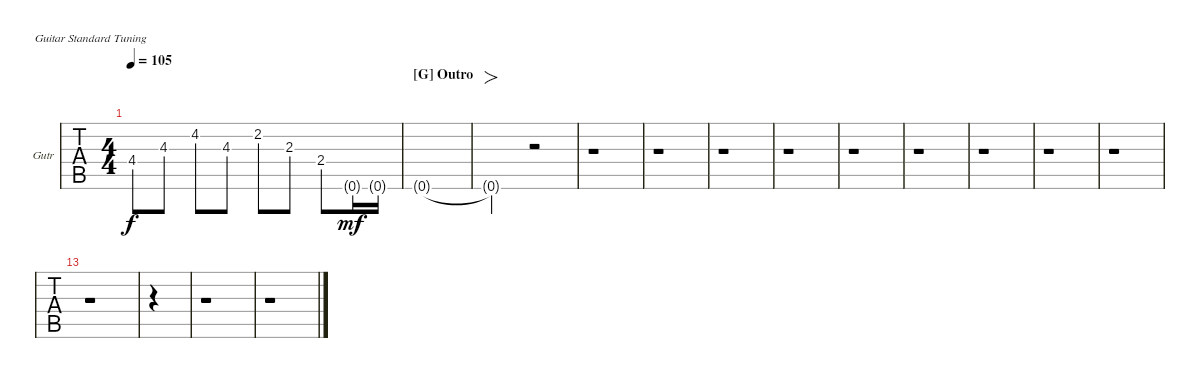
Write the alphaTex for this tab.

\bracketExtendMode nobrackets
\firstSystemTrackNameOrientation horizontal
\otherSystemsTrackNameOrientation horizontal
\defaultBarNumberDisplay FirstOfSystem
\track ("Guitar" "Gutr") {instrument overdrivenguitar}
\staff {tabs}
\tuning (E4 B3 G3 D3 A2 E2)
\ts (4 4)
\tempo 105
\clef g2
\ks c
4.4{t}.8{lyrics (0 "") lyrics (1 "") lyrics (2 "") lyrics (3 "") lyrics (4 "") dy f} 4.3.8{lyrics (0 "") lyrics (1 "") lyrics (2 "") lyrics (3 "") lyrics (4 "")} 4.2.8{lyrics (0 "") lyrics (1 "") lyrics (2 "") lyrics (3 "") lyrics (4 "")} 4.3.8{lyrics (0 "") lyrics (1 "") lyrics (2 "") lyrics (3 "") lyrics (4 "")} 2.2.8{lyrics (0 "") lyrics (1 "") lyrics (2 "") lyrics (3 "") lyrics (4 "")} 2.3.8{lyrics (0 "") lyrics (1 "") lyrics (2 "") lyrics (3 "") lyrics (4 "")} 2.4.8{lyrics (0 "") lyrics (1 "") lyrics (2 "") lyrics (3 "") lyrics (4 "")} 0.6{g}.16{lyrics (0 "") lyrics (1 "") lyrics (2 "") lyrics (3 "") lyrics (4 "") dy mf} 0.6{g}.16{lyrics (0 "") lyrics (1 "") lyrics (2 "") lyrics (3 "") lyrics (4 "")} |
\section ("G" "Outro")
0.6{g}.1 |
0.6{g t}.2{fo} r.2 |
r.1 |
r.1 |
\scale
0.177419 r.1 |
\scale
0.209107 r.1 |
\scale
0.33928 r.1 |
\scale
0.274194 r.1 |
r.1 |
r.1 |
r.1 |
r.1 |
|
r.1 |
r.1
